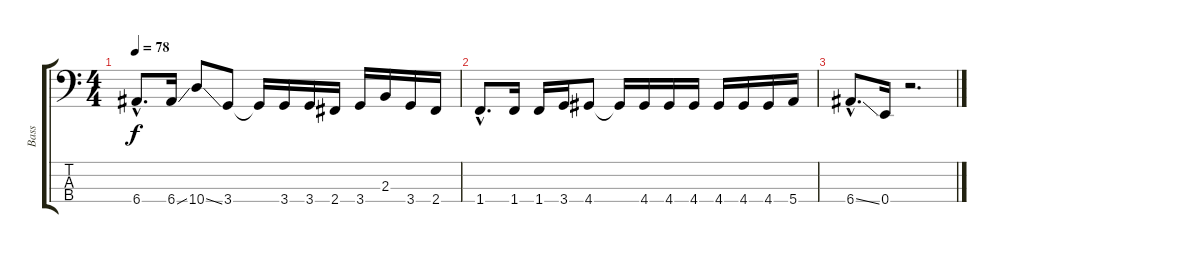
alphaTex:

\track ("Bass" "Bass") {instrument electricbasspick}
\staff {score tabs}
\tuning (G2 D2 A1 E1) {hide}
\ts (4 4)
\tempo 78
\clef f4
\ks c
6.4{hac}.8{d dy f} 6.4{ss}.16 10.4{ss}.8 3.4.8 3.4{t}.16 3.4.16 3.4.16 2.4.16 3.4.16 2.3.16 3.4.16 2.4.16 |
1.4{hac}.8{d} 1.4.16 1.4.16 3.4.16 4.4.8 4.4{t}.16 4.4.16 4.4.16 4.4.16 4.4.16 4.4.16 4.4.16 5.4.16 |
6.4{ss hac}.8{d} 0.4.16 r.2{d}
